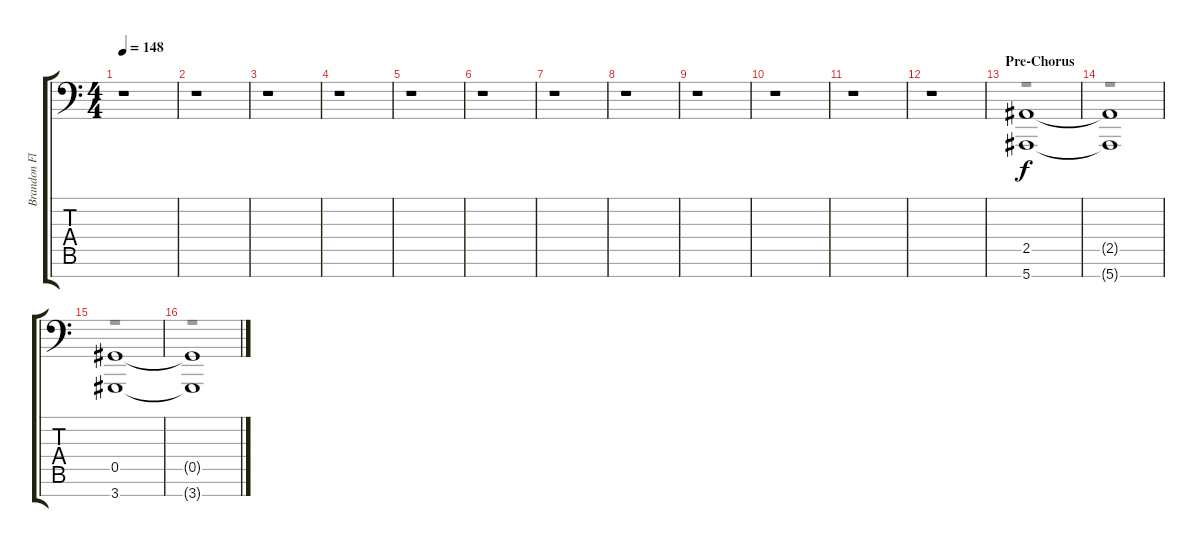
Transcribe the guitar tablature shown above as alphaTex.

\track ("Brandon Flowers - Synthesizer 1" "Brandon Fl") {instrument lead2sawtooth}
\staff {score tabs}
\tuning (Eb4 Bb3 Gb3 Db3 Ab2 Eb2 F1) {hide}
\voice
\ts (4 4)
\tempo 148
\clef f4
\ks c
r.1{dy f} |
r.1 |
r.1 |
r.1 |
r.1 |
r.1 |
r.1 |
r.1 |
r.1 |
r.1 |
r.1 |
r.1 |
\section ("" "Pre-Chorus")
(2.5 5.7).1 |
(2.5{t} 5.7{t}).1 |
(0.5 3.7).1 |
(0.5{t} 3.7{t}).1
\voice
\clef f4
\ottava regular
\simile none
\ks c
r.1{dy f} |
r.1 |
r.1 |
r.1 |
r.1 |
r.1 |
r.1 |
r.1 |
r.1 |
r.1 |
r.1 |
r.1 |
r.1 |
r.1 |
r.1 |
r.1
